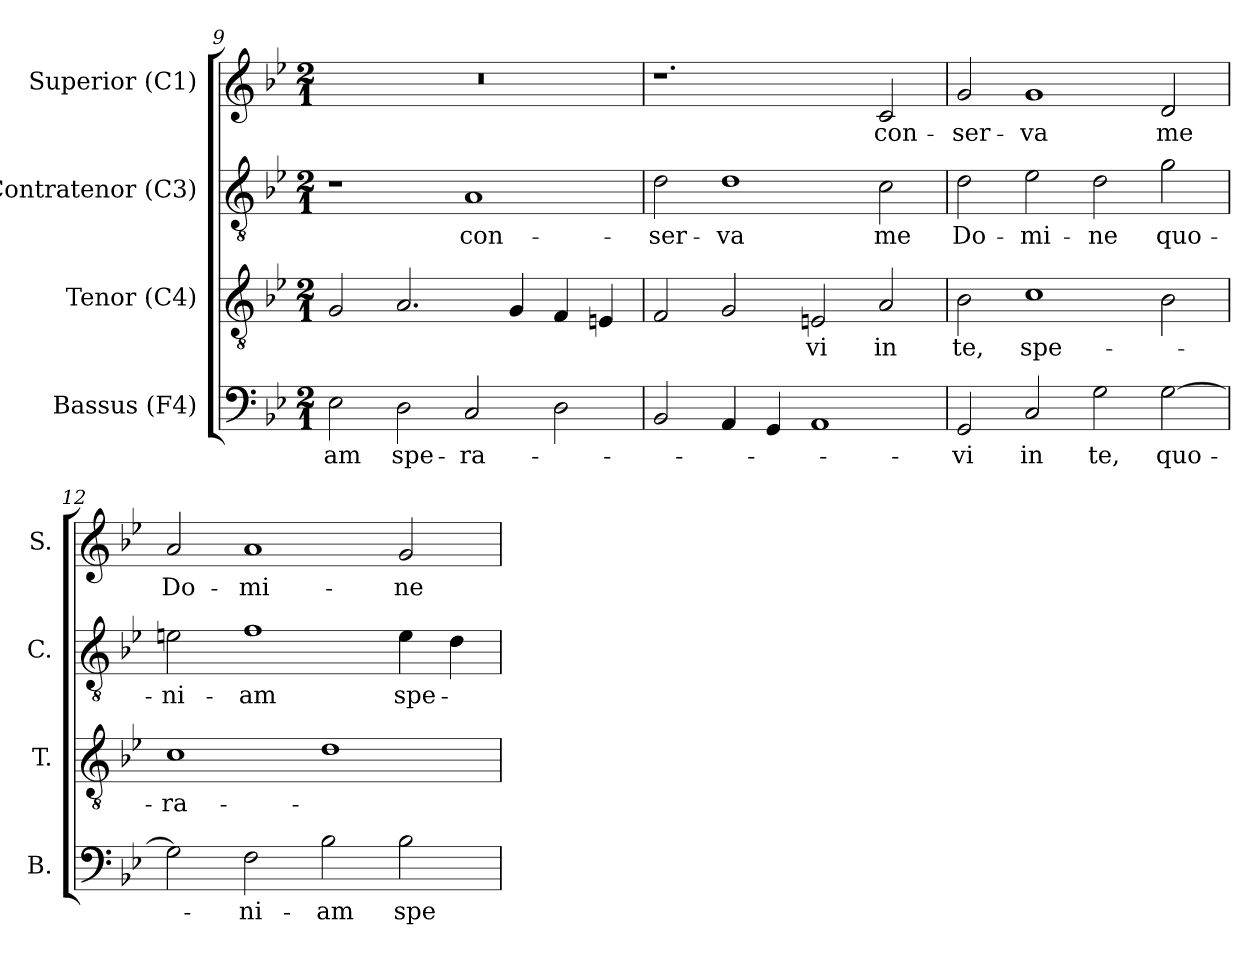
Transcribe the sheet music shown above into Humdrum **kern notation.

**kern	**text	**kern	**text	**kern	**text	**kern	**text
*part4	*part4	*part3	*part3	*part2	*part2	*part1	*part1
*staff4	*staff4	*staff3	*staff3	*staff2	*staff2	*staff1	*staff1
*I"Bassus (F4)	*	*I"Tenor (C4)	*	*I"Contratenor (C3)	*	*I"Superior (C1)	*
*I'B.	*	*I'T.	*	*I'C.	*	*I'S.	*
!!LO:LB:g=z
*clefF4	*	*clefGv2	*	*clefGv2	*	*clefG2	*
*	*	*ITrd7c12	*	*ITrd7c12	*	*	*
*k[b-e-]	*	*k[b-e-]	*	*k[b-e-]	*	*k[b-e-]	*
*B-:	*	*B-:	*	*B-:	*	*B-:	*
*M2/1	*	*M2/1	*	*M2/1	*	*M2/1	*
=9	=9	=9	=9	=9	=9	=9	=9
!	!LO:LY:b:color=#000000	!	!	!	!	!LO:N:vis=1	!
2E-i\	-am	2GGi/	.	1r	.	0r	.
!	!LO:LY:b:color=#000000	!	!	!	!	!	!
2Di\	spe-	2.AAi/	.	.	.	.	.
!	!LO:LY:b:color=#000000	!	!	!	!	!	!
!	!	!	!	!	!LO:LY:b:color=#000000	!	!
2Ci/	-ra-	.	.	1AAi	con-	.	.
.	.	4GGi/	.	.	.	.	.
2Di\	.	4FFi/	.	.	.	.	.
.	.	4EEi/	.	.	.	.	.
=10	=10	=10	=10	=10	=10	=10	=10
!	!	!	!	!	!LO:LY:b:color=#000000	!	!
2BB-i/	.	2FFi/	.	2Di\	-ser-	1.r	.
!	!	!	!	!	!LO:LY:b:color=#000000	!	!
4AAi/	.	2GGi/	.	1Di	-va	.	.
4GGi/	.	.	.	.	.	.	.
!	!	!	!LO:LY:b:color=#000000	!	!	!	!
1AAi	.	2EEi/	-vi	.	.	.	.
!	!	!	!LO:LY:b:color=#000000	!	!	!	!
!	!	!	!	!	!LO:LY:b:color=#000000	!	!
!	!	!	!	!	!	!	!LO:LY:b:color=#000000
.	.	2AAi/	in	2Ci\	me	2ci/	con-
=11	=11	=11	=11	=11	=11	=11	=11
!	!LO:LY:b:color=#000000	!	!	!	!	!	!
!	!	!	!LO:LY:b:color=#000000	!	!	!	!
!	!	!	!	!	!LO:LY:b:color=#000000	!	!
!	!	!	!	!	!	!	!LO:LY:b:color=#000000
2GGi/	-vi	2BB-i\	te,	2Di\	Do-	2gi/	-ser-
!	!LO:LY:b:color=#000000	!	!	!	!	!	!
!	!	!	!LO:LY:b:color=#000000	!	!	!	!
!	!	!	!	!	!LO:LY:b:color=#000000	!	!
!	!	!	!	!	!	!	!LO:LY:b:color=#000000
2Ci/	in	1Ci	spe-	2E-i\	-mi-	1gi	-va
!	!LO:LY:b:color=#000000	!	!	!	!	!	!
!	!	!	!	!	!LO:LY:b:color=#000000	!	!
2Gi\	te,	.	.	2Di\	-ne	.	.
!	!LO:LY:b:color=#000000	!	!	!	!	!	!
!	!	!	!	!	!LO:LY:b:color=#000000	!	!
!	!	!	!	!	!	!	!LO:LY:b:color=#000000
[2Gi\	quo-	2BB-i\	.	2Gi\	quo-	2di/	me
=12	=12	=12	=12	=12	=12	=12	=12
!	!	!	!LO:LY:b:color=#000000	!	!	!	!
!	!	!	!	!	!LO:LY:b:color=#000000	!	!
!	!	!	!	!	!	!	!LO:LY:b:color=#000000
2Gi\]	.	1Ci	-ra-	2Ei\	-ni-	2ai/	Do-
!	!LO:LY:b:color=#000000	!	!	!	!	!	!
!	!	!	!	!	!LO:LY:b:color=#000000	!	!
!	!	!	!	!	!	!	!LO:LY:b:color=#000000
2Fi\	-ni-	.	.	1Fi	-am	1ai	-mi-
!	!LO:LY:b:color=#000000	!	!	!	!	!	!
2B-i\	-am	1Di	.	.	.	.	.
!	!LO:LY:b:color=#000000	!	!	!	!	!	!
!	!	!	!	!	!LO:LY:b:color=#000000	!	!
!	!	!	!	!	!	!	!LO:LY:b:color=#000000
2B-i\	spe-	.	.	4Ei\	spe-	2gi/	-ne
.	.	.	.	4Di\	.	.	.
=	=	=	=	=	=	=	=
*-	*-	*-	*-	*-	*-	*-	*-
